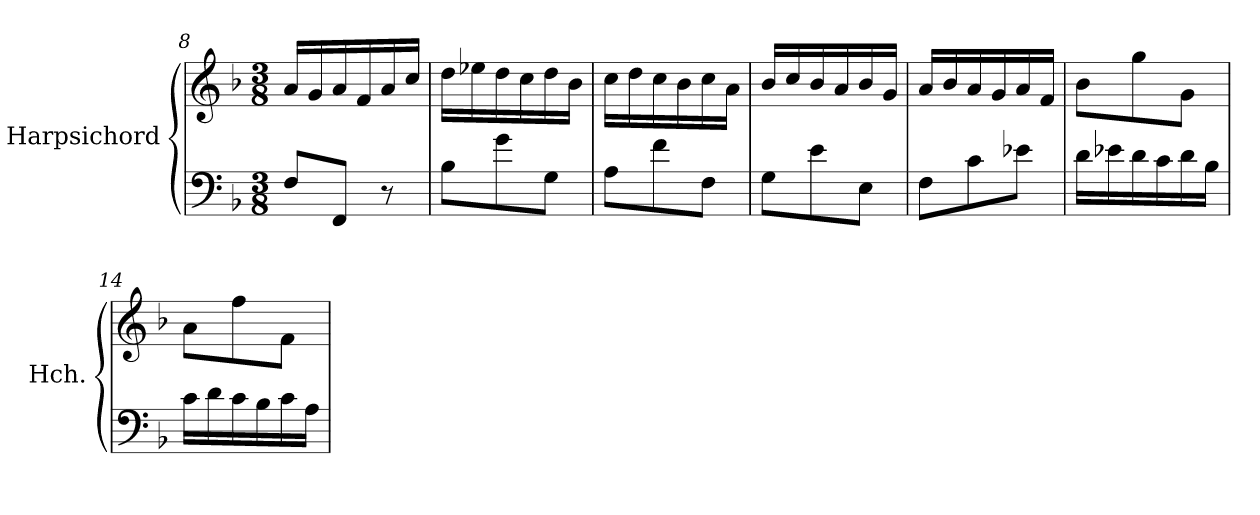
**kern	**kern
*part1	*part1
*staff2	*staff1
*I"Harpsichord	*
*I'Hch.	*
*clefF4	*clefG2
*k[b-]	*k[b-]
*M3/8	*M3/8
=8	=8
8F/L	16a/LL
.	16g/
8FF/J	16a/
.	16f/
8r	16a/
.	16cc/JJ
=9	=9
8B-\L	16dd\LL
.	16ee-X\
8g\	16dd\
.	16cc\
8G\J	16dd\
.	16b-\JJ
=10	=10
8A\L	16cc\LL
.	16dd\
8f\	16cc\
.	16b-\
8F\J	16cc\
.	16a\JJ
=11	=11
8G\L	16b-/LL
.	16cc/
8e\	16b-/
.	16a/
8E\J	16b-/
.	16g/JJ
!!LO:LB:g=z
=12	=12
8F\L	16a/LL
.	16b-/
8c\	16a/
.	16g/
8e-X\J	16a/
.	16f/JJ
=13	=13
16d\LL	8b-\L
16e-X\	.
16d\	8gg\
16c\	.
16d\	8g\J
16B-\JJ	.
!!LO:LB:g=z
=14	=14
16c\LL	8a\L
16d\	.
16c\	8ff\
16B-\	.
16c\	8f\J
16A\JJ	.
=	=
*-	*-
